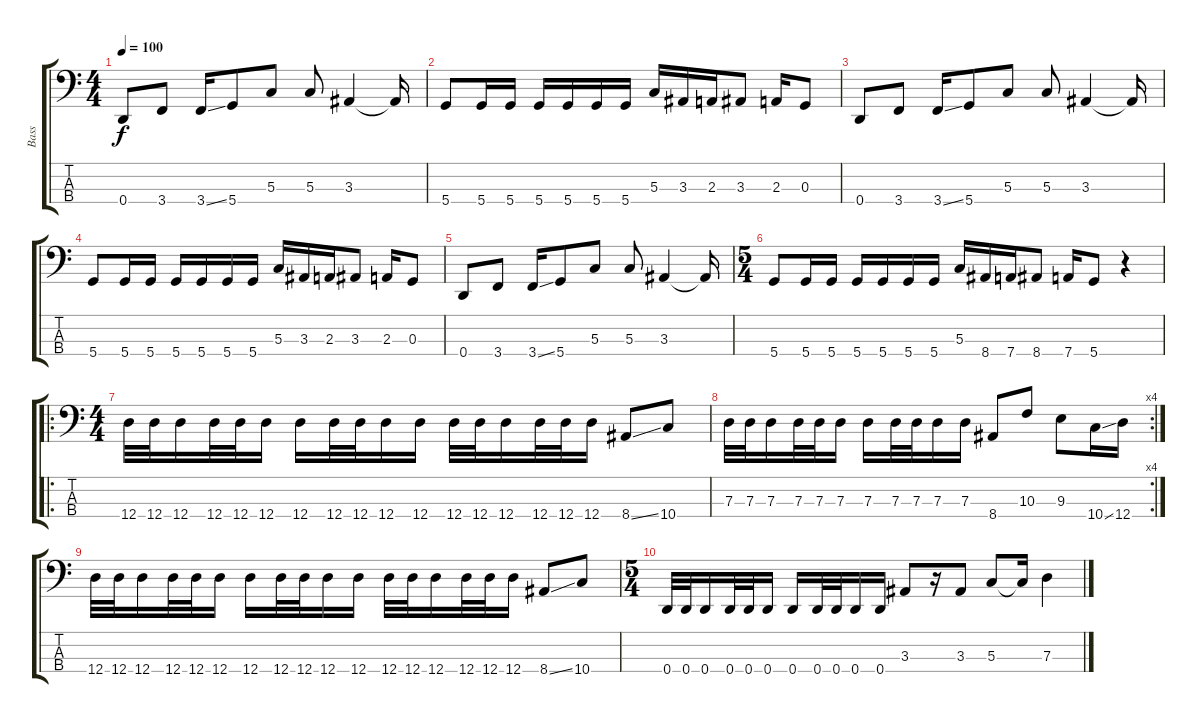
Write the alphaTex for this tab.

\track ("Bass" "Bass") {instrument electricbasspick}
\staff {score tabs}
\tuning (F2 C2 G1 D1) {hide}
\ts (4 4)
\tempo 100
\clef f4
\ks c
0.4.8{dy f} 3.4.8 3.4{ss}.16 5.4.8 5.3.8 5.3.8 3.3.4 3.3{t}.16 |
5.4.8 5.4.16 5.4.16 5.4.16 5.4.16 5.4.16 5.4.16 5.3.16 3.3.16 2.3.16 3.3.8 2.3.16 0.3.8 |
0.4.8 3.4.8 3.4{ss}.16 5.4.8 5.3.8 5.3.8 3.3.4 3.3{t}.16 |
5.4.8 5.4.16 5.4.16 5.4.16 5.4.16 5.4.16 5.4.16 5.3.16 3.3.16 2.3.16 3.3.8 2.3.16 0.3.8 |
0.4.8 3.4.8 3.4{ss}.16 5.4.8 5.3.8 5.3.8 3.3.4 3.3{t}.16 |
\ts (5 4)
5.4.8 5.4.16 5.4.16 5.4.16 5.4.16 5.4.16 5.4.16 5.3.16 8.4.16 7.4.16 8.4.8 7.4.16 5.4.8 r.4 |
\ro
\ts (4 4)
12.4.32 12.4.32 12.4.16 12.4.32 12.4.32 12.4.16 12.4.16 12.4.32 12.4.32 12.4.16 12.4.16 12.4.32 12.4.32 12.4.16 12.4.32 12.4.32 12.4.16 8.4{ss}.8 10.4.8 |
\rc 4
7.3.32 7.3.32 7.3.16 7.3.32 7.3.32 7.3.16 7.3.16 7.3.32 7.3.32 7.3.16 7.3.16 8.4.8 10.3.8 9.3.8 10.4{ss}.16 12.4.16 |
12.4.32 12.4.32 12.4.16 12.4.32 12.4.32 12.4.16 12.4.16 12.4.32 12.4.32 12.4.16 12.4.16 12.4.32 12.4.32 12.4.16 12.4.32 12.4.32 12.4.16 8.4{ss}.8 10.4.8 |
\ts (5 4)
0.4.32 0.4.32 0.4.16 0.4.32 0.4.32 0.4.16 0.4.16 0.4.32 0.4.32 0.4.16 0.4.16 3.3.8 r.16 3.3.8 5.3.8 5.3{t}.16 7.3.4
